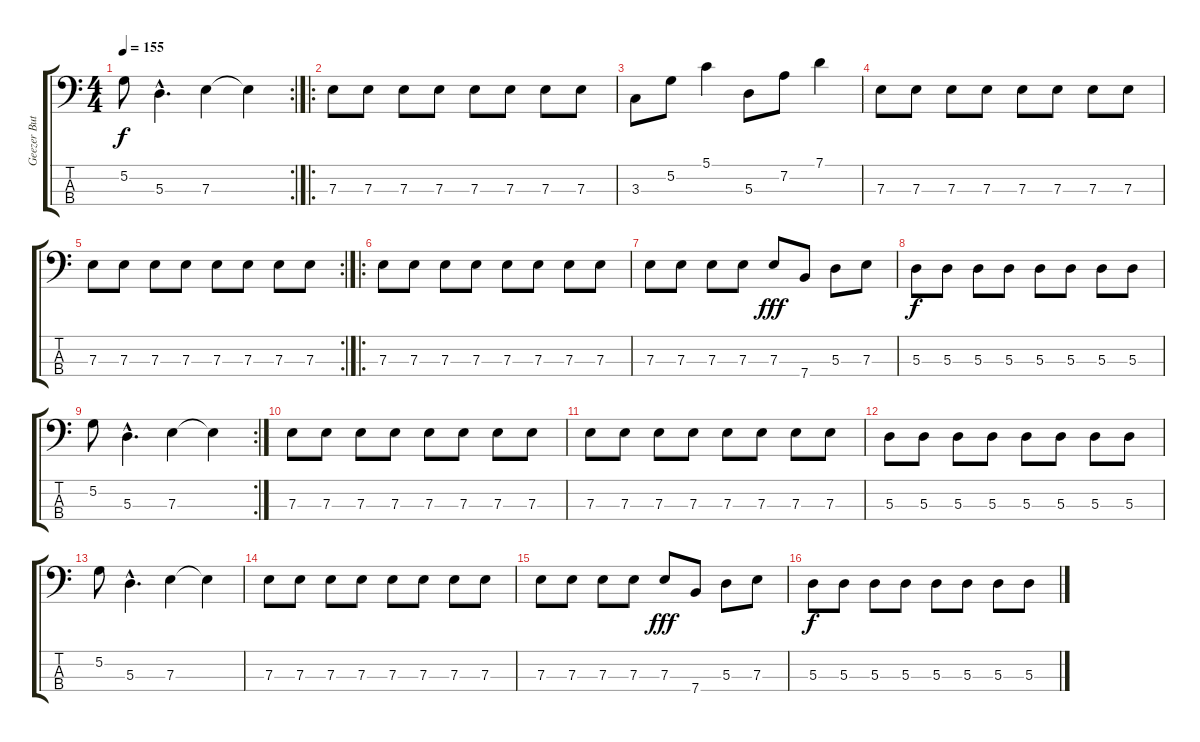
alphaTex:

\track ("Geezer Butler" "Geezer But") {instrument acousticguitarnylon}
\staff {score tabs}
\tuning (G2 D2 A1 E1) {hide}
\rc 2
\ts (4 4)
\tempo 155
\clef f4
\ks c
5.2.8{dy f} 5.3{hac}.4{d} 7.3.4 7.3{t}.4 |
\ro
7.3.8 7.3.8 7.3.8 7.3.8 7.3.8 7.3.8 7.3.8 7.3.8 |
3.3.8 5.2.8 5.1.4 5.3.8 7.2.8 7.1.4 |
7.3.8 7.3.8 7.3.8 7.3.8 7.3.8 7.3.8 7.3.8 7.3.8 |
\rc 2
7.3.8 7.3.8 7.3.8 7.3.8 7.3.8 7.3.8 7.3.8 7.3.8 |
\ro
7.3.8 7.3.8 7.3.8 7.3.8 7.3.8 7.3.8 7.3.8 7.3.8 |
7.3.8 7.3.8 7.3.8 7.3.8 7.3.8{dy fff} 7.4.8 5.3.8 7.3.8 |
5.3.8{dy f} 5.3.8 5.3.8 5.3.8 5.3.8 5.3.8 5.3.8 5.3.8 |
\rc 2
5.2.8 5.3{hac}.4{d} 7.3.4 7.3{t}.4 |
7.3.8 7.3.8 7.3.8 7.3.8 7.3.8 7.3.8 7.3.8 7.3.8 |
7.3.8 7.3.8 7.3.8 7.3.8 7.3.8 7.3.8 7.3.8 7.3.8 |
5.3.8 5.3.8 5.3.8 5.3.8 5.3.8 5.3.8 5.3.8 5.3.8 |
5.2.8 5.3{hac}.4{d} 7.3.4 7.3{t}.4 |
7.3.8 7.3.8 7.3.8 7.3.8 7.3.8 7.3.8 7.3.8 7.3.8 |
7.3.8 7.3.8 7.3.8 7.3.8 7.3.8{dy fff} 7.4.8 5.3.8 7.3.8 |
5.3.8{dy f} 5.3.8 5.3.8 5.3.8 5.3.8 5.3.8 5.3.8 5.3.8
